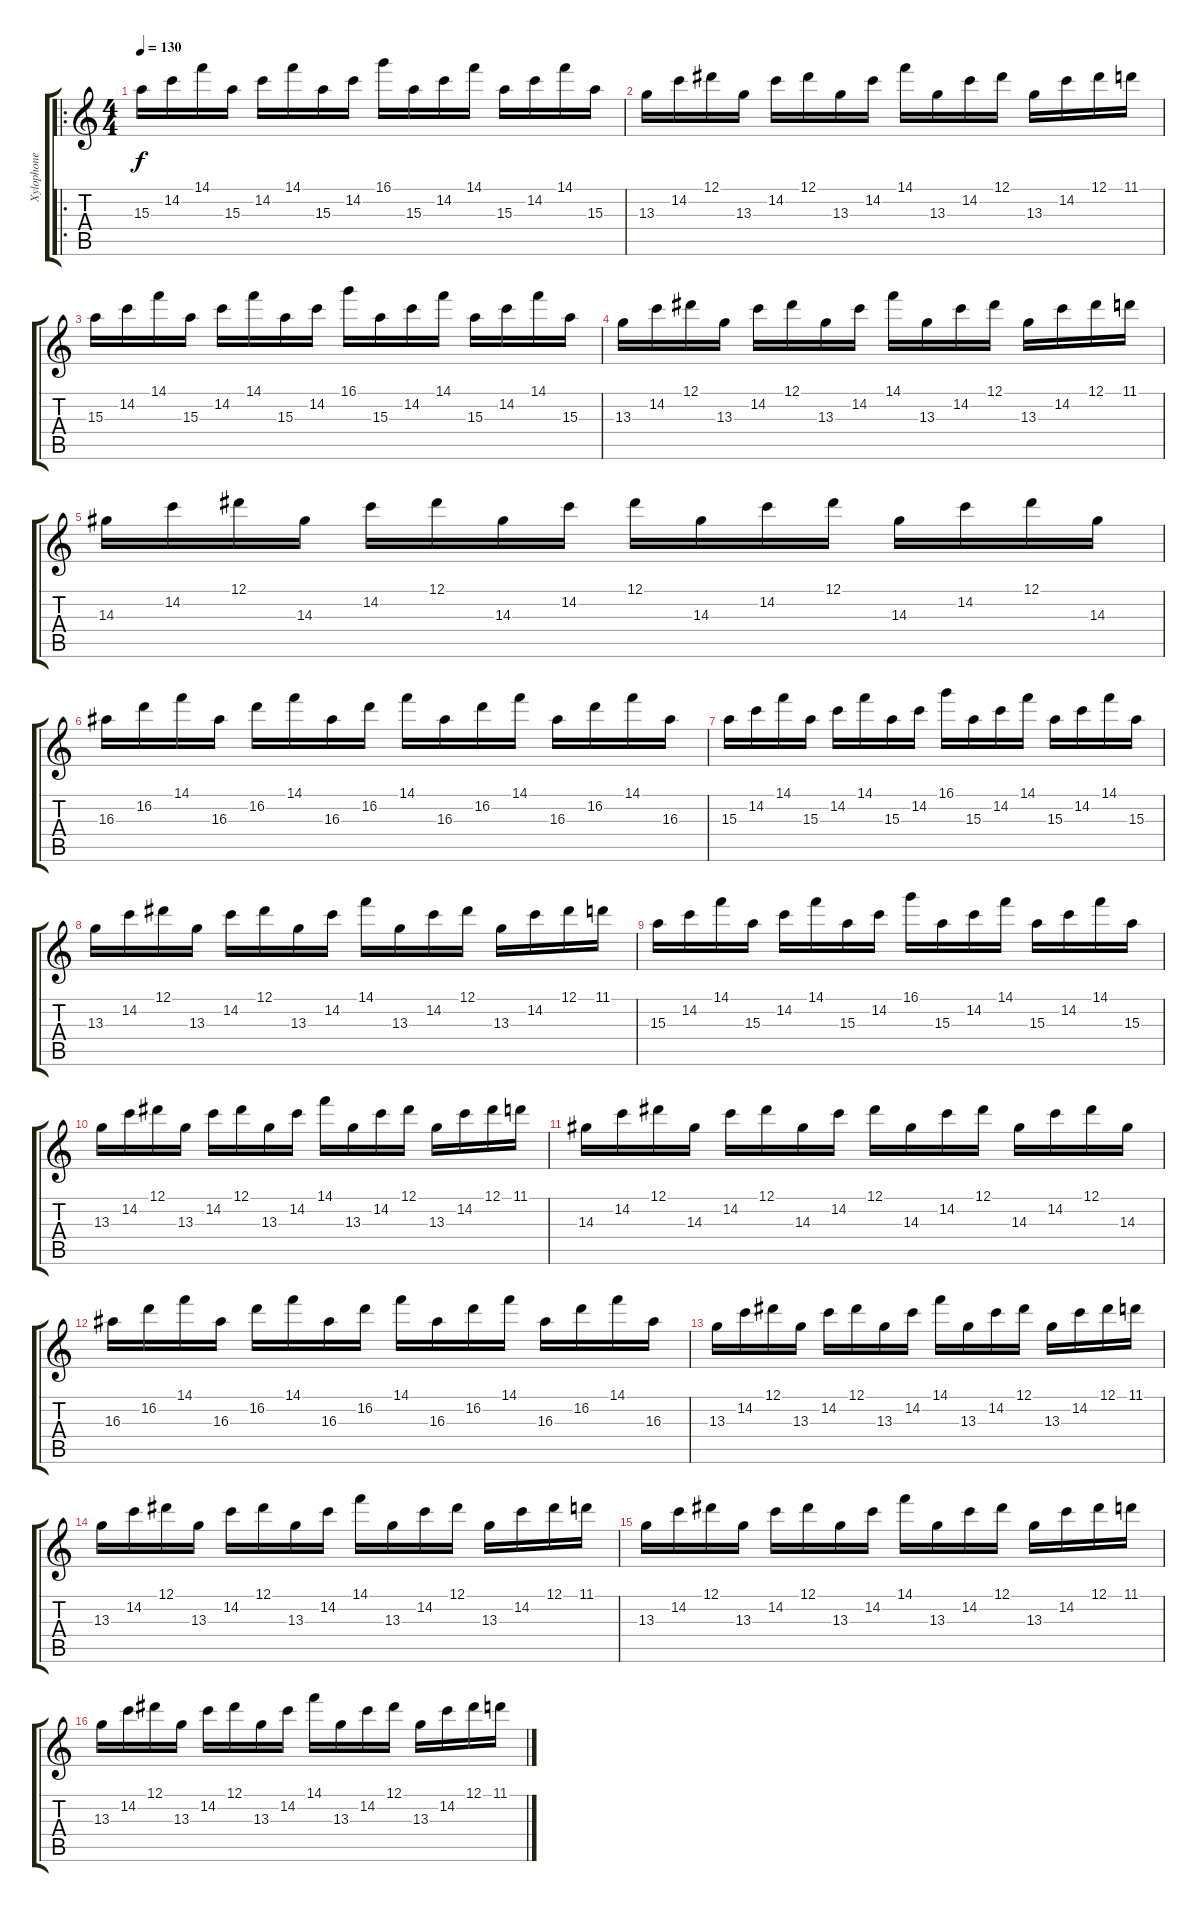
\track ("Xylophone" "Xylophone") {instrument xylophone}
\staff {score tabs}
\tuning (Eb5 Bb4 Gb4 Db4 Ab3 Eb3) {hide}
\ro
\ts (4 4)
\tempo 130
\clef g2
\ks c
15.3.16{dy f instrument xylophone} 14.2.16 14.1.16 15.3.16 14.2.16 14.1.16 15.3.16 14.2.16 16.1.16 15.3.16 14.2.16 14.1.16 15.3.16 14.2.16 14.1.16 15.3.16 |
13.3.16 14.2.16 12.1.16 13.3.16 14.2.16 12.1.16 13.3.16 14.2.16 14.1.16 13.3.16 14.2.16 12.1.16 13.3.16 14.2.16 12.1.16 11.1.16 |
15.3.16 14.2.16 14.1.16 15.3.16 14.2.16 14.1.16 15.3.16 14.2.16 16.1.16 15.3.16 14.2.16 14.1.16 15.3.16 14.2.16 14.1.16 15.3.16 |
13.3.16 14.2.16 12.1.16 13.3.16 14.2.16 12.1.16 13.3.16 14.2.16 14.1.16 13.3.16 14.2.16 12.1.16 13.3.16 14.2.16 12.1.16 11.1.16 |
14.3.16 14.2.16 12.1.16 14.3.16 14.2.16 12.1.16 14.3.16 14.2.16 12.1.16 14.3.16 14.2.16 12.1.16 14.3.16 14.2.16 12.1.16 14.3.16 |
16.3.16 16.2.16 14.1.16 16.3.16 16.2.16 14.1.16 16.3.16 16.2.16 14.1.16 16.3.16 16.2.16 14.1.16 16.3.16 16.2.16 14.1.16 16.3.16 |
15.3.16 14.2.16 14.1.16 15.3.16 14.2.16 14.1.16 15.3.16 14.2.16 16.1.16 15.3.16 14.2.16 14.1.16 15.3.16 14.2.16 14.1.16 15.3.16 |
13.3.16 14.2.16 12.1.16 13.3.16 14.2.16 12.1.16 13.3.16 14.2.16 14.1.16 13.3.16 14.2.16 12.1.16 13.3.16 14.2.16 12.1.16 11.1.16 |
15.3.16 14.2.16 14.1.16 15.3.16 14.2.16 14.1.16 15.3.16 14.2.16 16.1.16 15.3.16 14.2.16 14.1.16 15.3.16 14.2.16 14.1.16 15.3.16 |
13.3.16 14.2.16 12.1.16 13.3.16 14.2.16 12.1.16 13.3.16 14.2.16 14.1.16 13.3.16 14.2.16 12.1.16 13.3.16 14.2.16 12.1.16 11.1.16 |
14.3.16 14.2.16 12.1.16 14.3.16 14.2.16 12.1.16 14.3.16 14.2.16 12.1.16 14.3.16 14.2.16 12.1.16 14.3.16 14.2.16 12.1.16 14.3.16 |
16.3.16 16.2.16 14.1.16 16.3.16 16.2.16 14.1.16 16.3.16 16.2.16 14.1.16 16.3.16 16.2.16 14.1.16 16.3.16 16.2.16 14.1.16 16.3.16 |
13.3.16 14.2.16 12.1.16 13.3.16 14.2.16 12.1.16 13.3.16 14.2.16 14.1.16 13.3.16 14.2.16 12.1.16 13.3.16 14.2.16 12.1.16 11.1.16 |
13.3.16 14.2.16 12.1.16 13.3.16 14.2.16 12.1.16 13.3.16 14.2.16 14.1.16 13.3.16 14.2.16 12.1.16 13.3.16 14.2.16 12.1.16 11.1.16 |
13.3.16 14.2.16 12.1.16 13.3.16 14.2.16 12.1.16 13.3.16 14.2.16 14.1.16 13.3.16 14.2.16 12.1.16 13.3.16 14.2.16 12.1.16 11.1.16 |
13.3.16 14.2.16 12.1.16 13.3.16 14.2.16 12.1.16 13.3.16 14.2.16 14.1.16 13.3.16 14.2.16 12.1.16 13.3.16 14.2.16 12.1.16 11.1.16
